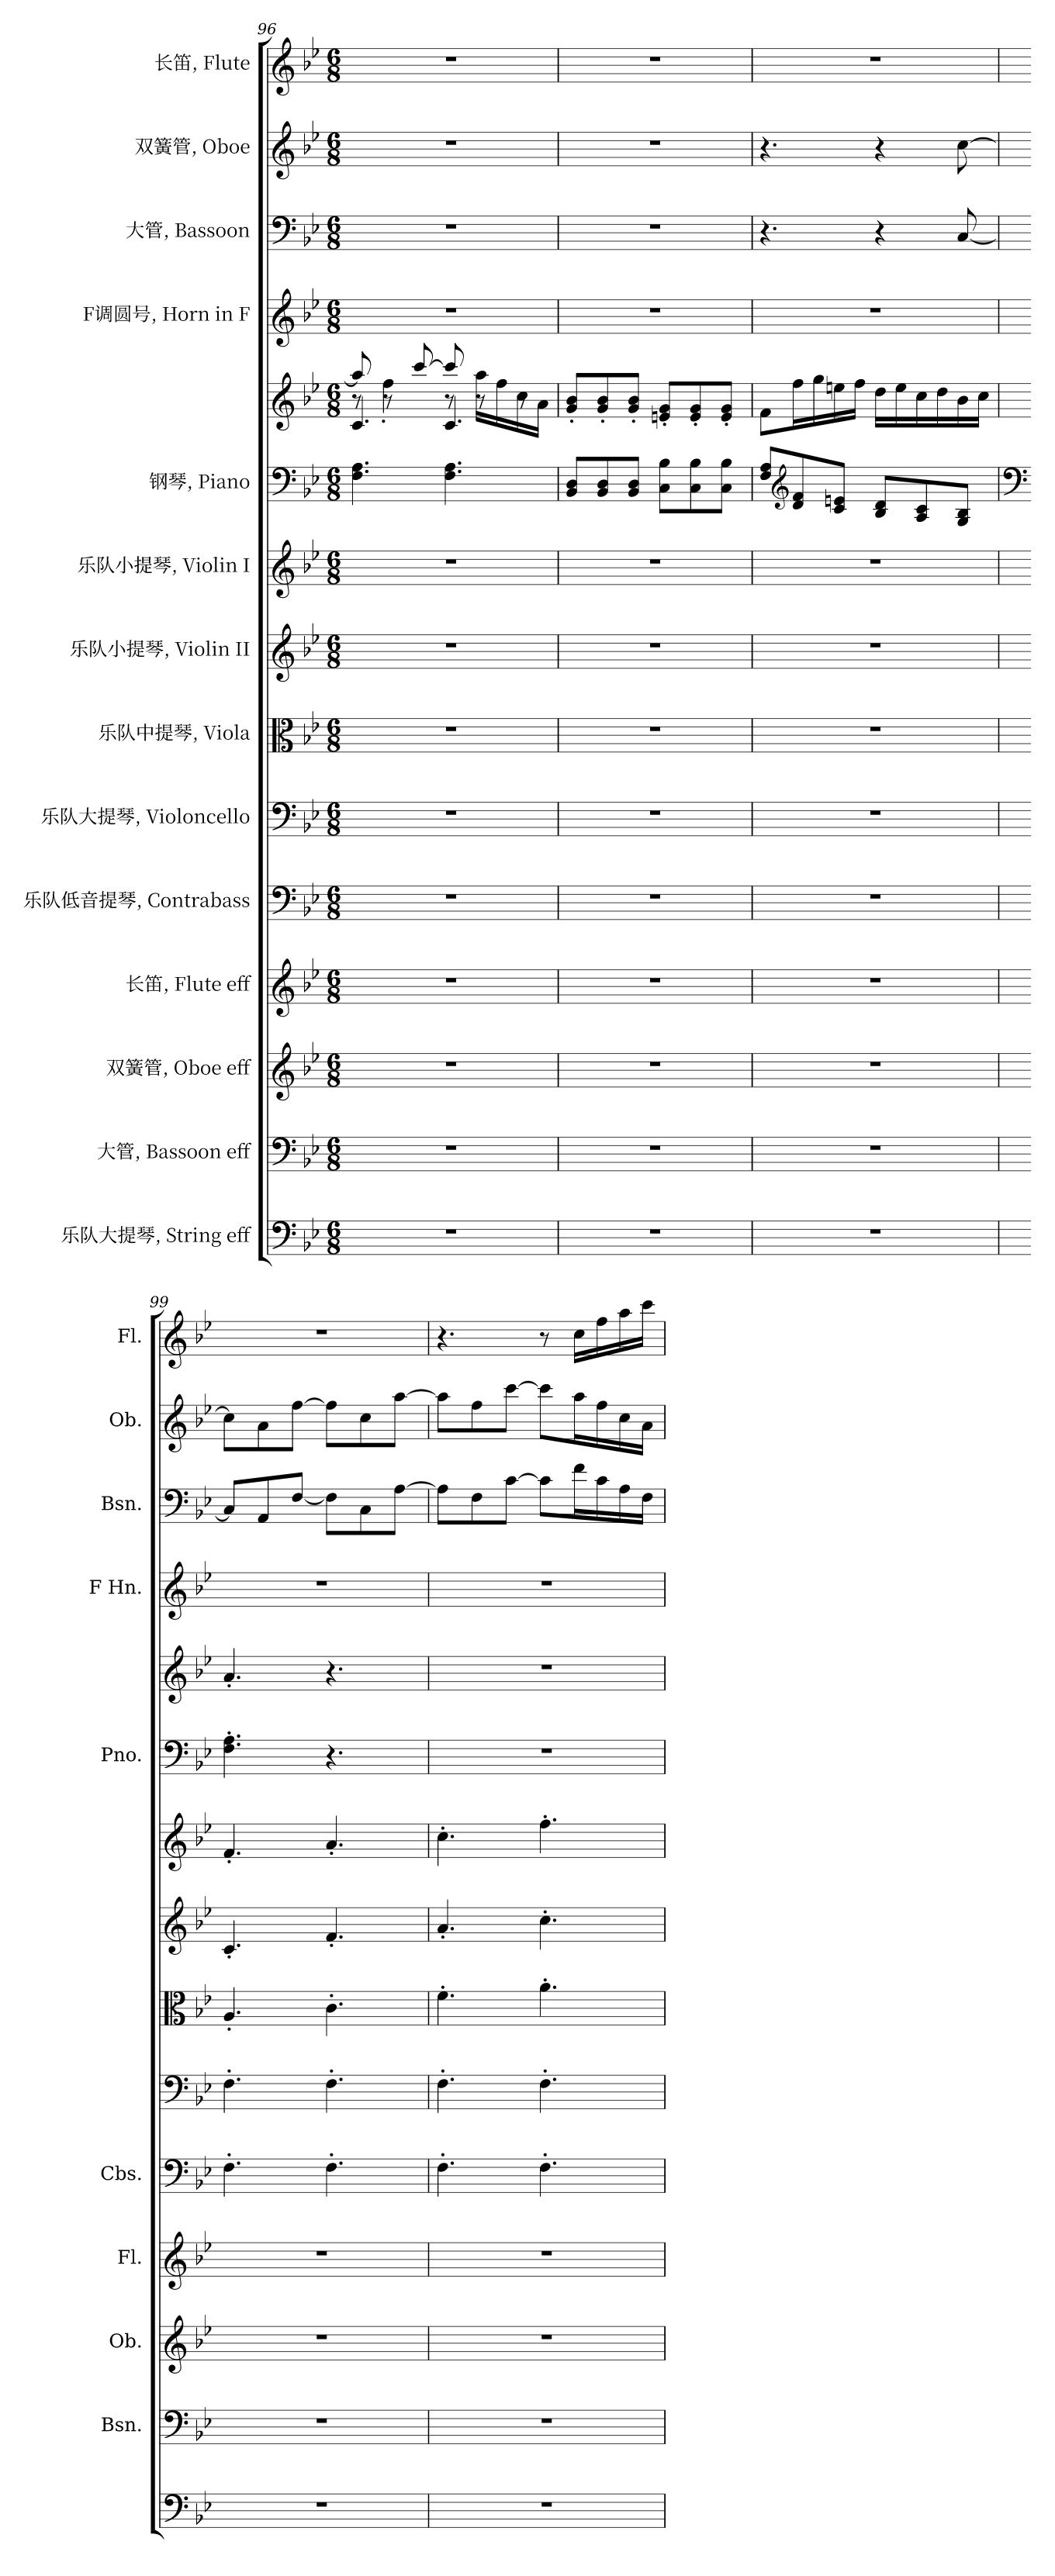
**kern	**kern	**kern	**kern	**kern	**kern	**kern	**kern	**kern	**kern	**kern	**kern	**kern	**kern	**kern
*part14	*part13	*part12	*part11	*part10	*part9	*part8	*part7	*part6	*part5	*part5	*part4	*part3	*part2	*part1
*staff15	*staff14	*staff13	*staff12	*staff11	*staff10	*staff9	*staff8	*staff7	*staff6	*staff5	*staff4	*staff3	*staff2	*staff1
*I"乐队大提琴, String eff	*I"大管, Bassoon eff	*I"双簧管, Oboe eff	*I"长笛, Flute eff	*I"乐队低音提琴, Contrabass	*I"乐队大提琴, Violoncello	*I"乐队中提琴, Viola	*I"乐队小提琴, Violin II	*I"乐队小提琴, Violin I	*I"钢琴, Piano	*	*I"F调圆号, Horn in F	*I"大管, Bassoon	*I"双簧管, Oboe	*I"长笛, Flute
*	*I'Bsn.	*I'Ob.	*I'Fl.	*I'Cbs.	*	*	*	*	*I'Pno.	*	*I'F Hn.	*I'Bsn.	*I'Ob.	*I'Fl.
*clefF4	*clefF4	*clefG2	*clefG2	*clefF4	*clefF4	*clefC3	*clefG2	*clefG2	*clefF4	*clefG2	*clefG2	*clefF4	*clefG2	*clefG2
*	*	*	*	*ITrd7c12	*	*	*	*	*	*	*ITrd4c7	*	*	*
*k[b-e-]	*k[b-e-]	*k[b-e-]	*k[b-e-]	*k[b-e-]	*k[b-e-]	*k[b-e-]	*k[b-e-]	*k[b-e-]	*k[b-e-]	*k[b-e-]	*k[b-e-a-]	*k[b-e-]	*k[b-e-]	*k[b-e-]
*M6/8	*M6/8	*M6/8	*M6/8	*M6/8	*M6/8	*M6/8	*M6/8	*M6/8	*M6/8	*M6/8	*M6/8	*M6/8	*M6/8	*M6/8
=96	=96	=96	=96	=96	=96	=96	=96	=96	=96	=96	=96	=96	=96	=96
*	*	*	*	*	*	*	*	*	*	*^	*	*	*	*
*	*	*	*	*	*	*	*	*	*	*	*^	*	*	*	*
2.r	2.r	2.r	2.r	2.r	2.r	2.r	2.r	2.r	4.F\ 4.A\	8aa/]	8r	4.c/	2.r	2.r	2.r	2.r
.	.	.	.	.	.	.	.	.	.	8r	4ff'\	.	.	.	.	.
.	.	.	.	.	.	.	.	.	.	[8ccc/	.	.	.	.	.	.
.	.	.	.	.	.	.	.	.	4.F\ 4.A\	8ccc/]	8r	4.c/	.	.	.	.
.	.	.	.	.	.	.	.	.	.	8r	16aa\LL	.	.	.	.	.
.	.	.	.	.	.	.	.	.	.	.	16ff\	.	.	.	.	.
.	.	.	.	.	.	.	.	.	.	8r	16cc\	.	.	.	.	.
.	.	.	.	.	.	.	.	.	.	.	16a\JJ	.	.	.	.	.
*	*	*	*	*	*	*	*	*	*	*v	*v	*v	*	*	*	*
=97	=97	=97	=97	=97	=97	=97	=97	=97	=97	=97	=97	=97	=97	=97
2.r	2.r	2.r	2.r	2.r	2.r	2.r	2.r	2.r	8BB-/ 8D/L	8g/' 8b-/'L	2.r	2.r	2.r	2.r
.	.	.	.	.	.	.	.	.	8BB-/ 8D/	8g/' 8b-/'	.	.	.	.
.	.	.	.	.	.	.	.	.	8BB-/ 8D/J	8g/' 8b-/'J	.	.	.	.
.	.	.	.	.	.	.	.	.	8C\ 8B-\L	8en/' 8g/'L	.	.	.	.
.	.	.	.	.	.	.	.	.	8C\ 8B-\	8e/' 8g/'	.	.	.	.
.	.	.	.	.	.	.	.	.	8C\ 8B-\J	8e/' 8g/'J	.	.	.	.
=98	=98	=98	=98	=98	=98	=98	=98	=98	=98	=98	=98	=98	=98	=98
2.r	2.r	2.r	2.r	2.r	2.r	2.r	2.r	2.r	8F/ 8A/L	8f\L	2.r	4.r	4.r	2.r
*	*	*	*	*	*	*	*	*	*clefG2	*	*	*	*	*
.	.	.	.	.	.	.	.	.	8d/ 8f/	16ff\L	.	.	.	.
.	.	.	.	.	.	.	.	.	.	16gg\	.	.	.	.
.	.	.	.	.	.	.	.	.	8c/ 8en/J	16een\	.	.	.	.
.	.	.	.	.	.	.	.	.	.	16ff\JJ	.	.	.	.
.	.	.	.	.	.	.	.	.	8B-/ 8d/L	16dd\LL	.	4r	4r	.
.	.	.	.	.	.	.	.	.	.	16ee\	.	.	.	.
.	.	.	.	.	.	.	.	.	8A/ 8c/	16cc\	.	.	.	.
.	.	.	.	.	.	.	.	.	.	16dd\	.	.	.	.
.	.	.	.	.	.	.	.	.	8G/ 8B-/J	16b-\	.	[8C/	[8cc\	.
.	.	.	.	.	.	.	.	.	.	16cc\JJ	.	.	.	.
!!LO:PB:g=z
=99	=99	=99	=99	=99	=99	=99	=99	=99	=99	=99	=99	=99	=99	=99
*	*	*	*	*	*	*	*	*	*clefF4	*	*	*	*	*
2.r	2.r	2.r	2.r	4.FF'\	4.F'\	4.A'/	4.c'/	4.f'/	4.F\' 4.A\'	4.a'/	2.r	8C/L]	8cc\L]	2.r
.	.	.	.	.	.	.	.	.	.	.	.	8AA/	8a\	.
.	.	.	.	.	.	.	.	.	.	.	.	[8F/J	[8ff\J	.
.	.	.	.	4.FF'\	4.F'\	4.c'\	4.f'/	4.a'/	4.r	4.r	.	8F\L]	8ff\L]	.
.	.	.	.	.	.	.	.	.	.	.	.	8C\	8cc\	.
.	.	.	.	.	.	.	.	.	.	.	.	[8A\J	[8aa\J	.
=100	=100	=100	=100	=100	=100	=100	=100	=100	=100	=100	=100	=100	=100	=100
2.r	2.r	2.r	2.r	4.FF'\	4.F'\	4.f'\	4.a'/	4.cc'\	2.r	2.r	2.r	8A\L]	8aa\L]	4.r
.	.	.	.	.	.	.	.	.	.	.	.	8F\	8ff\	.
.	.	.	.	.	.	.	.	.	.	.	.	[8c\J	[8ccc\J	.
.	.	.	.	4.FF'\	4.F'\	4.a'\	4.cc'\	4.ff'\	.	.	.	8c\L]	8ccc\L]	8r
.	.	.	.	.	.	.	.	.	.	.	.	16f\L	16aa\L	16cc\LL
.	.	.	.	.	.	.	.	.	.	.	.	16c\	16ff\	16ff\
.	.	.	.	.	.	.	.	.	.	.	.	16A\	16cc\	16aa\
.	.	.	.	.	.	.	.	.	.	.	.	16F\JJ	16a\JJ	16ccc\JJ
=	=	=	=	=	=	=	=	=	=	=	=	=	=	=
*-	*-	*-	*-	*-	*-	*-	*-	*-	*-	*-	*-	*-	*-	*-
